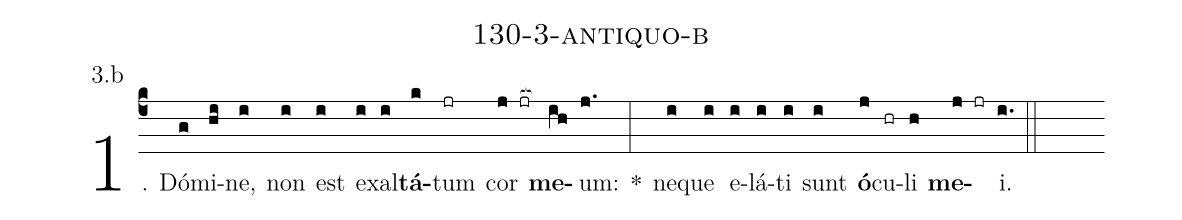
name: 130-3-antiquo-b;
annotation: 3.b;
%%
(c4)1. Dó(g)mi(hi)ne,(i) non(i) est(i) ex(i)al(i)<b>tá</b>(k)tum(jr) cor(j jr[ocb:1{]) <b>me</b>(ih[ocb:0}])um:(j.) *(:) ne(i)que(i) e(i)lá(i)ti(i) sunt(i) <b>ó</b>(j)cu(hr)li(h) <b>me</b>(j jr)i.(i.) (::)
